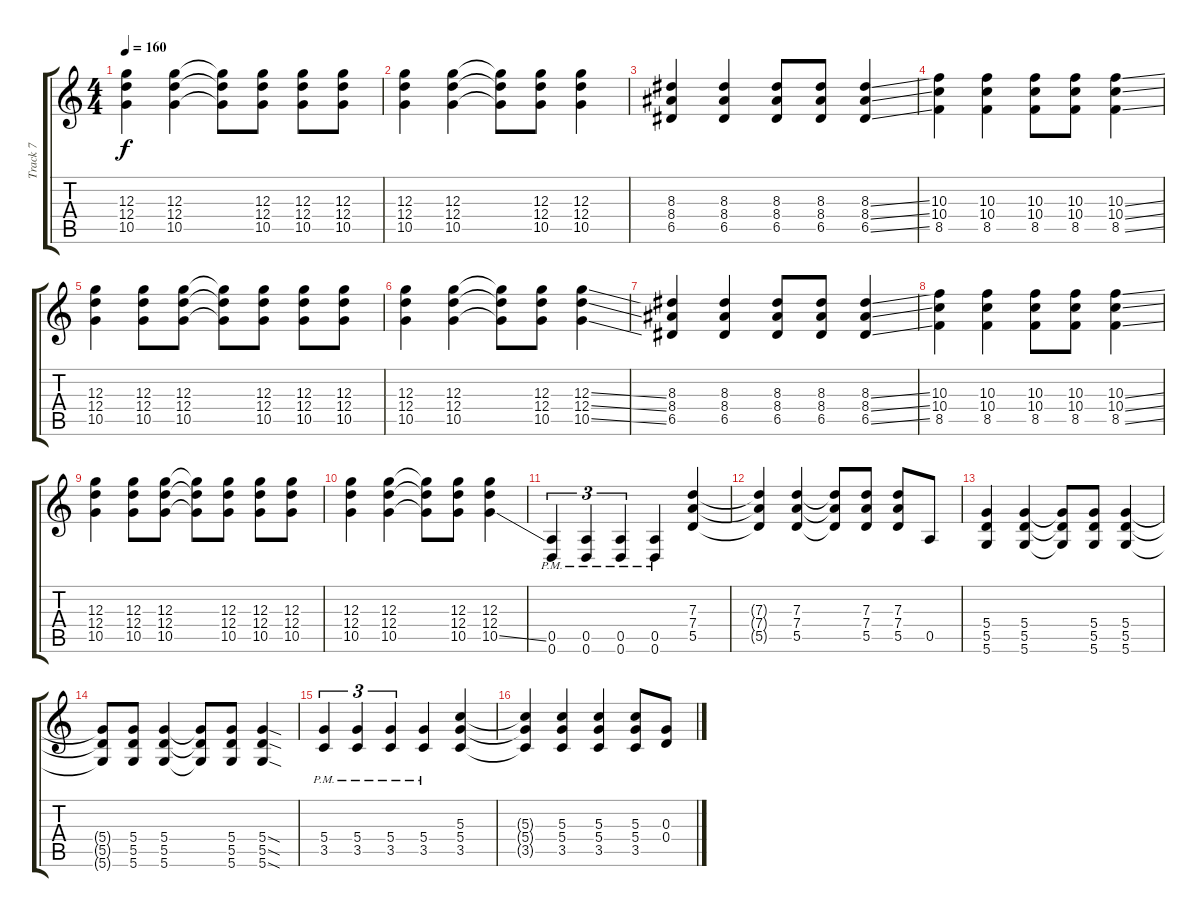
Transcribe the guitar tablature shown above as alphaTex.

\track ("Track 7" "Track 7") {instrument distortionguitar}
\staff {score tabs}
\tuning (E4 B3 G3 D3 A2 D2) {hide}
\ts (4 4)
\tempo 160
\clef g2
\ks c
(12.3 12.4 10.5).4{dy f} (12.3 12.4 10.5).4 (12.3{t} 12.4{t} 10.5{t}).8 (12.3 12.4 10.5).8 (12.3 12.4 10.5).8 (12.3 12.4 10.5).8 |
(12.3 12.4 10.5).4 (12.3 12.4 10.5).4 (12.3{t} 12.4{t} 10.5{t}).8 (12.3 12.4 10.5).8 (12.3 12.4 10.5).4 |
(8.3 8.4 6.5).4 (8.3 8.4 6.5).4 (8.3 8.4 6.5).8 (8.3 8.4 6.5).8 (8.3{ss} 8.4{ss} 6.5{ss}).4 |
(10.3 10.4 8.5).4 (10.3 10.4 8.5).4 (10.3 10.4 8.5).8 (10.3 10.4 8.5).8 (10.3{ss} 10.4{ss} 8.5{ss}).4 |
(12.3 12.4 10.5).4 (12.3 12.4 10.5).8 (12.3 12.4 10.5).8 (12.3{t} 12.4{t} 10.5{t}).8 (12.3 12.4 10.5).8 (12.3 12.4 10.5).8 (12.3 12.4 10.5).8 |
(12.3 12.4 10.5).4 (12.3 12.4 10.5).4 (12.3{t} 12.4{t} 10.5{t}).8 (12.3 12.4 10.5).8 (12.3{ss} 12.4{ss} 10.5{ss}).4 |
(8.3 8.4 6.5).4 (8.3 8.4 6.5).4 (8.3 8.4 6.5).8 (8.3 8.4 6.5).8 (8.3{ss} 8.4{ss} 6.5{ss}).4 |
(10.3 10.4 8.5).4 (10.3 10.4 8.5).4 (10.3 10.4 8.5).8 (10.3 10.4 8.5).8 (10.3{ss} 10.4{ss} 8.5{ss}).4 |
(12.3 12.4 10.5).4 (12.3 12.4 10.5).8 (12.3 12.4 10.5).8 (12.3{t} 12.4{t} 10.5{t}).8 (12.3 12.4 10.5).8 (12.3 12.4 10.5).8 (12.3 12.4 10.5).8 |
(12.3 12.4 10.5).4 (12.3 12.4 10.5).4 (12.3{t} 12.4{t} 10.5{t}).8 (12.3 12.4 10.5).8 (12.3 12.4 10.5{ss}).4 |
(0.5{pm} 0.6{pm}).4{tu (3 2)} (0.5{pm} 0.6{pm}).4{tu (3 2)} (0.5{pm} 0.6{pm}).4{tu (3 2)} (0.5{pm} 0.6{pm}).4 (7.3 7.4 5.5).4 |
(7.3{t} 7.4{t} 5.5{t}).4 (7.3 7.4 5.5).4 (7.3{t} 7.4{t} 5.5{t}).8 (7.3 7.4 5.5).8 (7.3 7.4 5.5).8 0.5.8 |
(5.4 5.5 5.6).4 (5.4 5.5 5.6).4 (5.4{t} 5.5{t} 5.6{t}).8 (5.4 5.5 5.6).8 (5.4 5.5 5.6).4 |
(5.4{t} 5.5{t} 5.6{t}).8 (5.4 5.5 5.6).8 (5.4 5.5 5.6).4 (5.4{t} 5.5{t} 5.6{t}).8 (5.4 5.5 5.6).8 (5.4{sod} 5.5{sod} 5.6{sod}).4 |
(5.4{pm} 3.5{pm}).4{tu (3 2)} (5.4{pm} 3.5{pm}).4{tu (3 2)} (5.4{pm} 3.5{pm}).4{tu (3 2)} (5.4{pm} 3.5{pm}).4 (5.3 5.4 3.5).4 |
(5.3{t} 5.4{t} 3.5{t}).4 (5.3 5.4 3.5).4 (5.3 5.4 3.5).4 (5.3 5.4 3.5).8 (0.3 0.4).8
